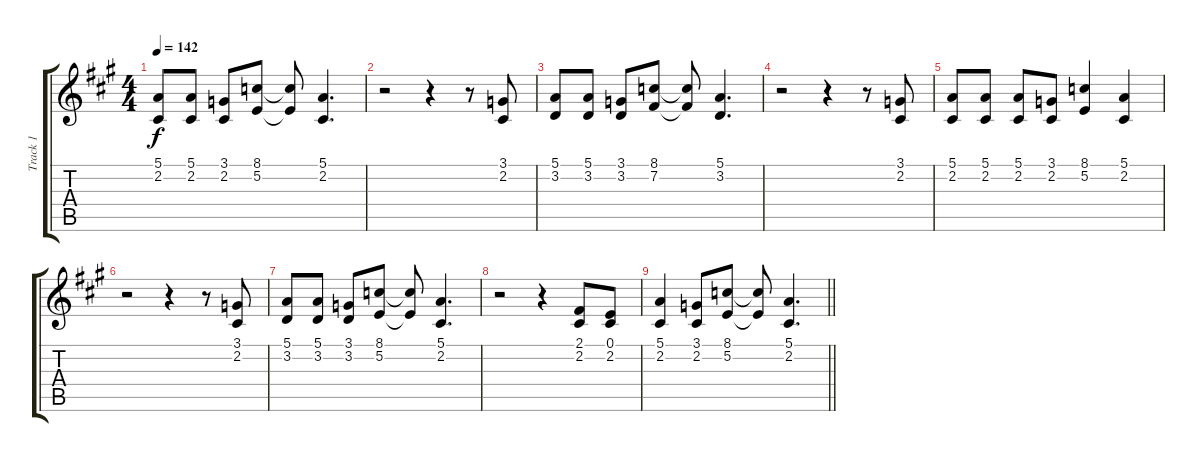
\track ("Track 1" "Track 1") {instrument tenorsax}
\staff {score tabs}
\tuning (E4 B3 G3 D3 A2 E2) {hide}
\ts (4 4)
\tempo 142
\clef g2
\ks a
(5.1 2.2).8{dy f} (5.1 2.2).8 (3.1 2.2).8 (8.1 5.2).8 (8.1{t} 5.2{t}).8 (5.1 2.2).4{d} |
r.2 r.4 r.8 (3.1 2.2).8 |
(5.1 3.2).8 (5.1 3.2).8 (3.1 3.2).8 (8.1 7.2).8 (8.1{t} 7.2{t}).8 (5.1 3.2).4{d} |
r.2 r.4 r.8 (3.1 2.2).8 |
(5.1 2.2).8 (5.1 2.2).8 (5.1 2.2).8 (3.1 2.2).8 (8.1 5.2).4 (5.1 2.2).4 |
r.2 r.4 r.8 (3.1 2.2).8 |
(5.1 3.2).8 (5.1 3.2).8 (3.1 3.2).8 (8.1 5.2).8 (8.1{t} 5.2{t}).8 (5.1 2.2).4{d} |
r.2 r.4 (2.1 2.2).8 (0.1 2.2).8 |
\barLineRight lightlight
(5.1 2.2).4 (3.1 2.2).8 (8.1 5.2).8 (8.1{t} 5.2{t}).8 (5.1 2.2).4{d}
